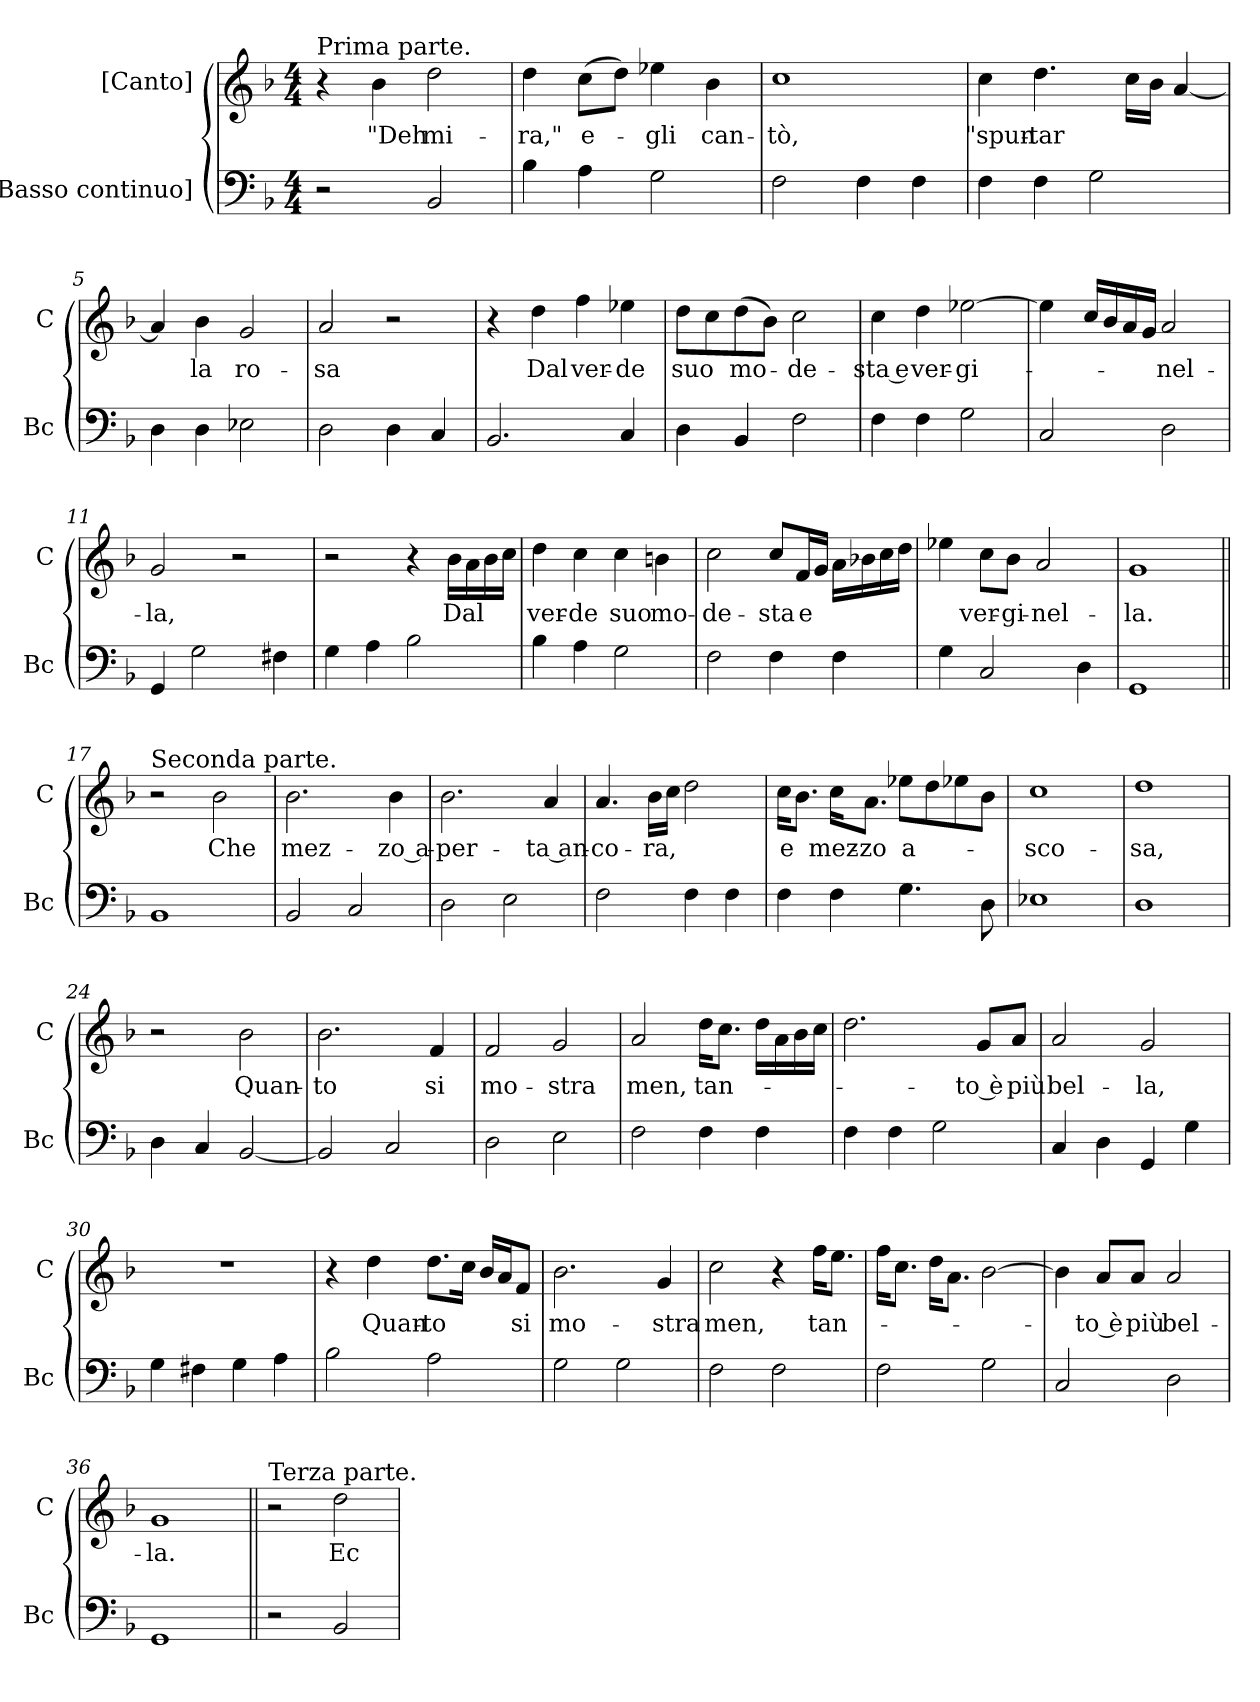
**kern	**kern	**text
*part2	*part1	*part1
*staff2	*staff1	*staff1
*I"[Basso continuo]	*I"[Canto]	*
*I'Bc	*I'C	*
*clefF4	*clefG2	*
*k[b-]	*k[b-]	*
*F:	*F:	*
*M4/4	*M4/4	*
=1	=1	=1
!	!LO:TX:a:t=Prima parte.	!
2r	4r	.
.	4b-	"Deh
2BB-	2dd	mi-
=2	=2	=2
4B-	4dd	-ra,"
4A	(8ccL	e-
.	8ddJ)	.
2G	4ee-X	-gli
.	4b-	can-
=3	=3	=3
2F	1cc	-tò,
4F	.	.
4F	.	.
=4	=4	=4
4F	4cc	"spun-
4F	4.dd	-tar
2G	.	.
.	16ccLL	.
.	16b-JJ	.
.	[4a	.
=5	=5	=5
4D	4a]	.
4D	4b-	la
2E-X	2g	ro-
=6	=6	=6
2D	2a	-sa
4D	2r	.
4C	.	.
=7	=7	=7
2.BB-	4r	.
.	4dd	Dal
.	4ff	ver-
4C	4ee-X	-de
=8	=8	=8
4D	8ddL	suo
.	8cc	.
4BB-	(8dd	mo-
.	8b-J)	.
2F	2cc	-de-
=9	=9	=9
4F	4cc	-sta e
4F	4dd	ver-
2G	[2ee-X	-gi-
=10	=10	=10
2C	4ee-]	.
.	16ccLL	.
.	16b-	.
.	16a	.
.	16gJJ	.
2D	2a	-nel-
=11	=11	=11
4GG	2g	-la,
2G	.	.
.	2r	.
4F#X	.	.
=12	=12	=12
4G	2r	.
4A	.	.
2B-	4r	.
.	16b-LL	Dal
.	16a	.
.	16b-	.
.	16ccJJ	.
=13	=13	=13
4B-	4dd	ver-
4A	4cc	-de
2G	4cc	suo
.	4bn	mo-
=14	=14	=14
2F	2cc	-de-
4F	8ccL	-sta
.	16fL	e
.	16gJJ	.
4F	16aLL	.
.	16b-X	.
.	16cc	.
.	16ddJJ	.
=15	=15	=15
4G	4ee-X	.
2C	8ccL	ver-
.	8b-J	-gi-
.	2a	-nel-
4D	.	.
=16	=16	=16
1GG	1g	-la.
=17||	=17||	=17||
!	!LO:TX:a:t=Seconda parte.	!
1BB-	2r	.
.	2b-	Che
=18	=18	=18
2BB-	2.b-	mez-
2C	.	.
.	4b-	-zo a-
=19	=19	=19
2D	2.b-	-per-
2E	.	.
.	4a	-ta an-
=20	=20	=20
2F	4.a	-co-
.	16b-LL	-ra,
.	16ccJJ	.
4F	2dd	.
4F	.	.
=21	=21	=21
4F	16ccKL	e
.	8.b-J	.
4F	16ccKL	mez-
.	8.aJ	-zo
4.G	8ee-XL	a-
.	8dd	.
.	8ee-X	.
8D	8b-J	.
=22	=22	=22
1E-X	1cc	-sco-
=23	=23	=23
1D	1dd	-sa,
=24	=24	=24
4D	2r	.
4C	.	.
[2BB-	2b-	Quan-
=25	=25	=25
2BB-]	2.b-	-to
2C	.	.
.	4f	si
=26	=26	=26
2D	2f	mo-
2E	2g	-stra
=27	=27	=27
2F	2a	men,
4F	16ddKL	tan-
.	8.ccJ	.
4F	16ddLL	.
.	16a	.
.	16b-	.
.	16ccJJ	.
=28	=28	=28
4F	2.dd	.
4F	.	.
2G	.	.
.	8gL	-to è
.	8aJ	più
=29	=29	=29
4C	2a	bel-
4D	.	.
4GG	2g	-la,
4G	.	.
=30	=30	=30
4G	1r	.
4F#X	.	.
4G	.	.
4A	.	.
=31	=31	=31
2B-	4r	.
.	4dd	Quan-
2A	8.ddL	-to
.	16ccJk	.
.	16b-LL	.
.	16aJ	.
.	8fJ	si
=32	=32	=32
2G	2.b-	mo-
2G	.	.
.	4g	-stra
=33	=33	=33
2F	2cc	men,
2F	4r	.
.	16ffKL	tan-
.	8.eeJ	.
=34	=34	=34
2F	16ffKL	.
.	8.ccJ	.
.	16ddKL	.
.	8.aJ	.
2G	[2b-	.
=35	=35	=35
2C	4b-]	.
.	8aL	-to è
.	8aJ	più
2D	2a	bel-
=36	=36	=36
1GG	1g	-la.
=37||	=37||	=37||
!	!LO:TX:a:t=Terza parte.	!
2r	2r	.
2BB-	2dd	Ec-
=	=	=
*-	*-	*-
